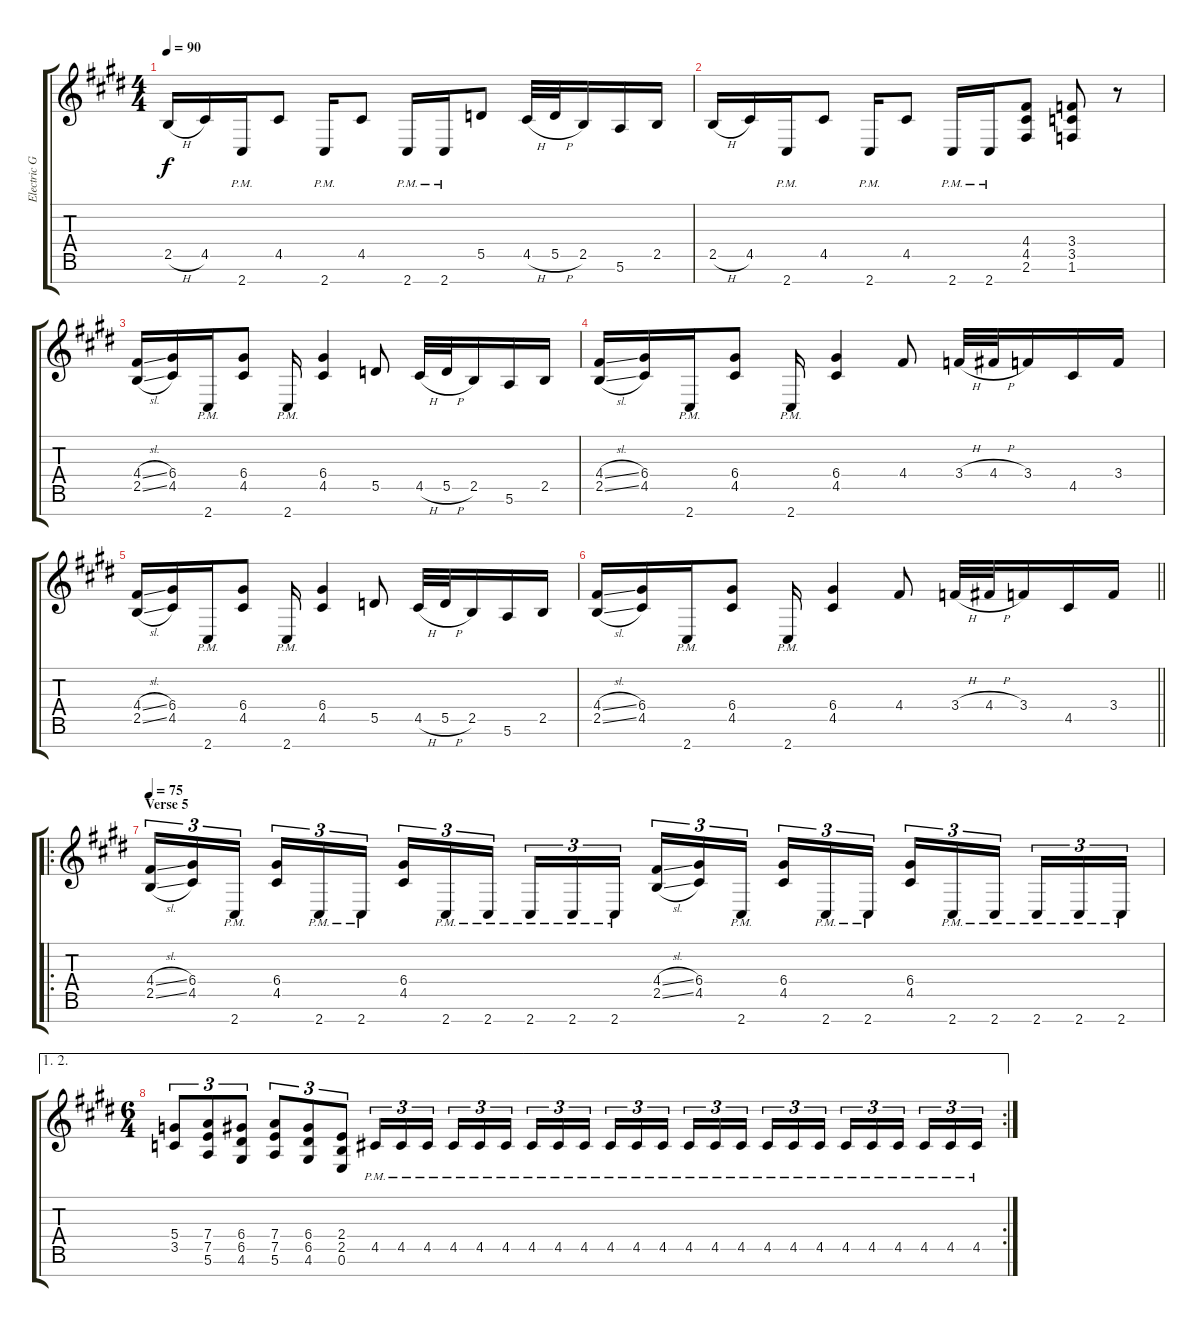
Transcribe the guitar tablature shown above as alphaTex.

\track ("Electric Guitar" "Electric G") {instrument distortionguitar}
\staff {score tabs}
\tuning (E4 B3 G3 D3 A2 E2 B1) {hide}
\ts (4 4)
\tempo 90
\clef g2
\ks e
2.5{h}.16{dy f} 4.5.16 2.7{pm}.16 4.5.8 2.7{pm}.16 4.5.8 2.7{pm}.16 2.7{pm}.16 5.5.8 4.5{h}.32 5.5{h}.32 2.5.16 5.6.16 2.5.16 |
2.5{h}.16 4.5.16 2.7{pm}.16 4.5.8 2.7{pm}.16 4.5.8 2.7{pm}.16 2.7{pm}.16 (4.4 4.5 2.6).8 (3.4 3.5 1.6).8 r.8 |
(4.4{sl} 2.5{sl}).16 (6.4 4.5).16 2.7{pm}.16 (6.4 4.5).8 2.7{pm}.16 (6.4 4.5).4 5.5.8 4.5{h}.32 5.5{h}.32 2.5.16 5.6.16 2.5.16 |
(4.4{sl} 2.5{sl}).16 (6.4 4.5).16 2.7{pm}.16 (6.4 4.5).8 2.7{pm}.16 (6.4 4.5).4 4.4.8 3.4{h}.32 4.4{h}.32 3.4.16 4.5.16 3.4.16 |
(4.4{sl} 2.5{sl}).16 (6.4 4.5).16 2.7{pm}.16 (6.4 4.5).8 2.7{pm}.16 (6.4 4.5).4 5.5.8 4.5{h}.32 5.5{h}.32 2.5.16 5.6.16 2.5.16 |
\barLineRight lightlight
(4.4{sl} 2.5{sl}).16 (6.4 4.5).16 2.7{pm}.16 (6.4 4.5).8 2.7{pm}.16 (6.4 4.5).4 4.4.8 3.4{h}.32 4.4{h}.32 3.4.16 4.5.16 3.4.16 |
\ro
\section ("" "Verse 5")
\tempo 75
(4.4{sl} 2.5{sl}).16{tu (3 2)} (6.4 4.5).16{tu (3 2)} 2.7{pm}.16{tu (3 2) beam splitsecondary} (6.4 4.5).16{tu (3 2)} 2.7{pm}.16{tu (3 2)} 2.7{pm}.16{tu (3 2)} (6.4 4.5).16{tu (3 2)} 2.7{pm}.16{tu (3 2)} 2.7{pm}.16{tu (3 2) beam splitsecondary} 2.7{pm}.16{tu (3 2)} 2.7{pm}.16{tu (3 2)} 2.7{pm}.16{tu (3 2)} (4.4{sl} 2.5{sl}).16{tu (3 2)} (6.4 4.5).16{tu (3 2)} 2.7{pm}.16{tu (3 2) beam splitsecondary} (6.4 4.5).16{tu (3 2)} 2.7{pm}.16{tu (3 2)} 2.7{pm}.16{tu (3 2)} (6.4 4.5).16{tu (3 2)} 2.7{pm}.16{tu (3 2)} 2.7{pm}.16{tu (3 2) beam splitsecondary} 2.7{pm}.16{tu (3 2)} 2.7{pm}.16{tu (3 2)} 2.7{pm}.16{tu (3 2)} |
\ae (1 2)
\rc 2
\ts (6 4)
(5.4 3.5).8{tu (3 2)} (7.4 7.5 5.6).8{tu (3 2)} (6.4 6.5 4.6).8{tu (3 2)} (7.4 7.5 5.6).8{tu (3 2)} (6.4 6.5 4.6).8{tu (3 2)} (2.4 2.5 0.6).8{tu (3 2)} 4.5{pm}.16{tu (3 2)} 4.5{pm}.16{tu (3 2)} 4.5{pm}.16{tu (3 2) beam splitsecondary} 4.5{pm}.16{tu (3 2)} 4.5{pm}.16{tu (3 2)} 4.5{pm}.16{tu (3 2)} 4.5{pm}.16{tu (3 2)} 4.5{pm}.16{tu (3 2)} 4.5{pm}.16{tu (3 2) beam splitsecondary} 4.5{pm}.16{tu (3 2)} 4.5{pm}.16{tu (3 2)} 4.5{pm}.16{tu (3 2) beam splitsecondary} 4.5{pm}.16{tu (3 2)} 4.5{pm}.16{tu (3 2)} 4.5{pm}.16{tu (3 2) beam splitsecondary} 4.5{pm}.16{tu (3 2)} 4.5{pm}.16{tu (3 2)} 4.5{pm}.16{tu (3 2) beam splitsecondary} 4.5{pm}.16{tu (3 2)} 4.5{pm}.16{tu (3 2)} 4.5{pm}.16{tu (3 2) beam splitsecondary} 4.5{pm}.16{tu (3 2)} 4.5{pm}.16{tu (3 2)} 4.5{pm}.16{tu (3 2)}
